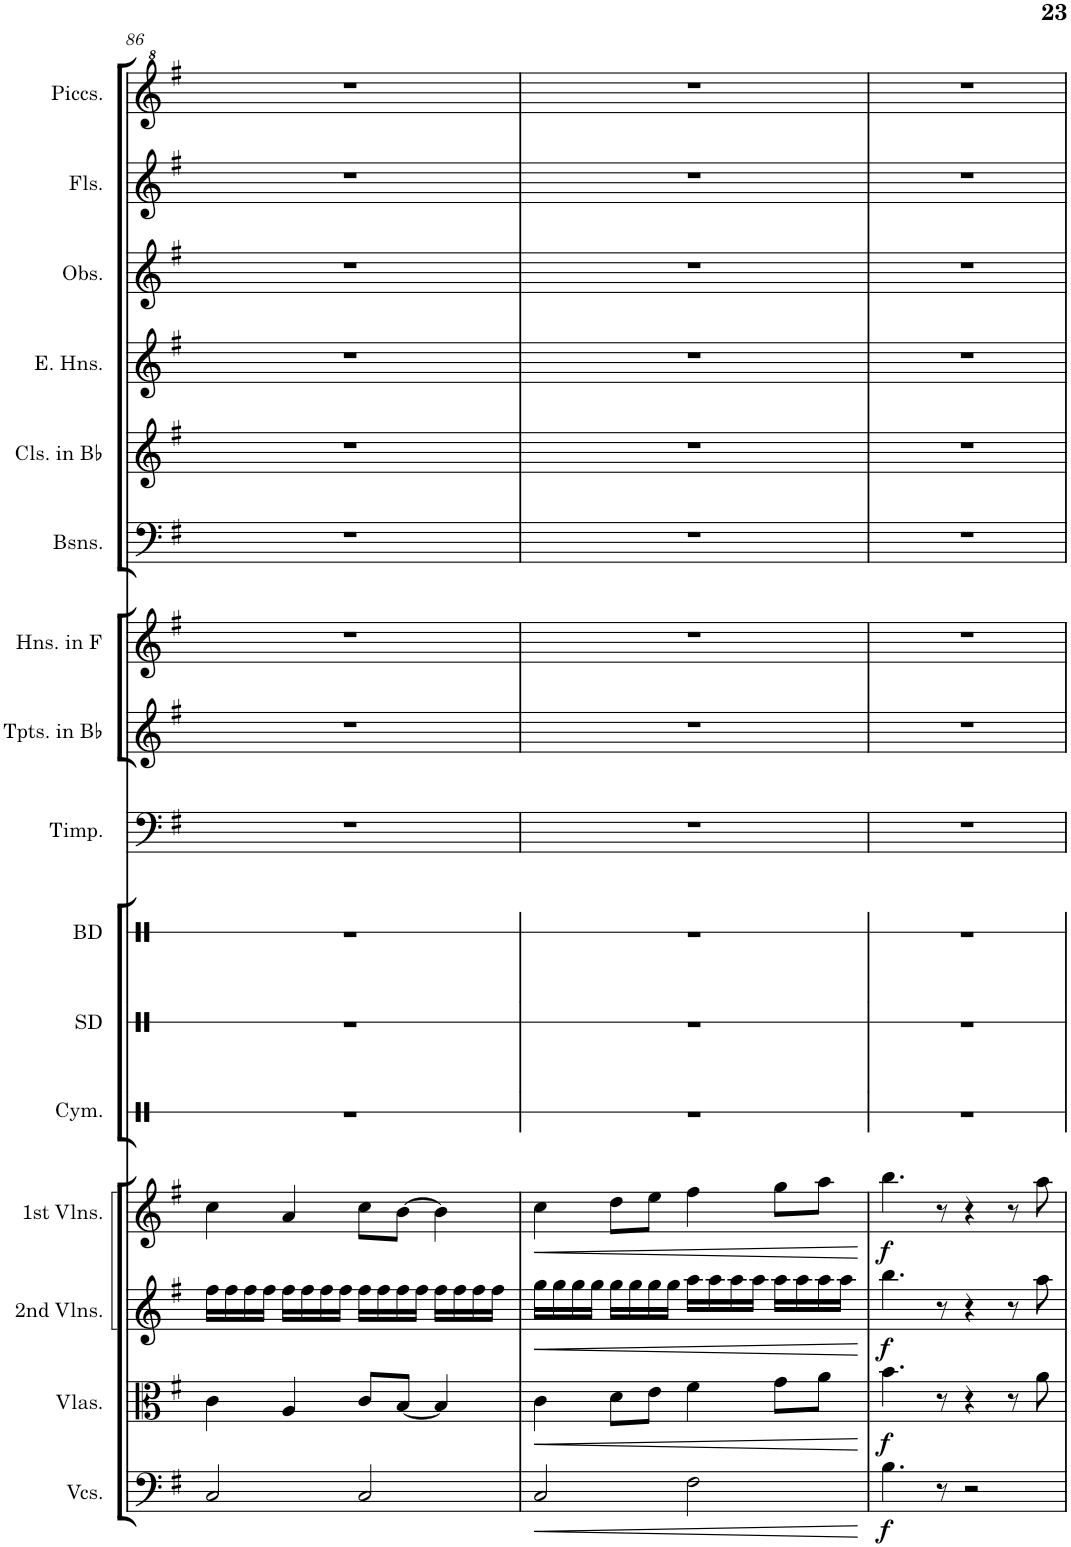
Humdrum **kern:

**kern	**dynam	**kern	**dynam	**kern	**dynam	**kern	**dynam	**kern	**kern	**kern	**kern	**kern	**kern	**kern	**kern	**kern	**kern	**kern	**kern
*part16	*part16	*part15	*part15	*part14	*part14	*part13	*part13	*part12	*part11	*part10	*part9	*part8	*part7	*part6	*part5	*part4	*part3	*part2	*part1
*staff16	*staff16	*staff15	*staff15	*staff14	*staff14	*staff13	*staff13	*staff12	*staff11	*staff10	*staff9	*staff8	*staff7	*staff6	*staff5	*staff4	*staff3	*staff2	*staff1
*I"Violoncellos	*	*I"Violas	*	*I"2nd Violins	*	*I"1st Violins	*	*I"Cymbals	*I"Snare Drum	*I"Bass Drum	*I"Timpani	*I"Trumpets in Bb	*I"Horns in F	*I"Bassoons	*I"Clarinets in Bb	*I"English Horns	*I"Oboes	*I"Flutes	*I"Piccolos
*I'Vcs.	*	*I'Vlas.	*	*I'2nd Vlns.	*	*I'1st Vlns.	*	*I'Cym.	*I'SD	*I'BD	*I'Timp.	*I'Tpts. in Bb	*I'Hns. in F	*I'Bsns.	*I'Cls. in Bb	*I'E. Hns.	*I'Obs.	*I'Fls.	*I'Piccs.
!!LO:PB:g=z
*clefF4	*	*clefC3	*	*clefG2	*	*clefG2	*	*clefX	*clefX	*clefX	*clefF4	*clefG2	*clefG2	*clefF4	*clefG2	*clefG2	*clefG2	*clefG2	*clefG^2
*	*	*	*	*	*	*	*	*	*	*	*	*Trd1c2	*Trd4c7	*	*Trd1c2	*Trd4c7	*	*	*Trd-7c-12
*k[f#]	*	*k[f#]	*	*k[f#]	*	*k[f#]	*	*k[]	*k[]	*k[]	*k[f#]	*k[f#]	*k[f#]	*k[f#]	*k[f#]	*k[f#]	*k[f#]	*k[f#]	*k[f#]
*M4/4	*	*M4/4	*	*M4/4	*	*M4/4	*	*M4/4	*M4/4	*M4/4	*M4/4	*M4/4	*M4/4	*M4/4	*M4/4	*M4/4	*M4/4	*M4/4	*M4/4
*met(c)	*	*met(c)	*	*met(c)	*	*met(c)	*	*met(c)	*met(c)	*met(c)	*met(c)	*met(c)	*met(c)	*met(c)	*met(c)	*met(c)	*met(c)	*met(c)	*met(c)
=86	=86	=86	=86	=86	=86	=86	=86	=86	=86	=86	=86	=86	=86	=86	=86	=86	=86	=86	=86
2C/	.	4c\	.	16ff#\LL	.	4cc\	.	1r	1r	1r	1r	1r	1r	1r	1r	1r	1r	1r	1r
.	.	.	.	16ff#\	.	.	.	.	.	.	.	.	.	.	.	.	.	.	.
.	.	.	.	16ff#\	.	.	.	.	.	.	.	.	.	.	.	.	.	.	.
.	.	.	.	16ff#\JJ	.	.	.	.	.	.	.	.	.	.	.	.	.	.	.
.	.	4A/	.	16ff#\LL	.	4a/	.	.	.	.	.	.	.	.	.	.	.	.	.
.	.	.	.	16ff#\	.	.	.	.	.	.	.	.	.	.	.	.	.	.	.
.	.	.	.	16ff#\	.	.	.	.	.	.	.	.	.	.	.	.	.	.	.
.	.	.	.	16ff#\JJ	.	.	.	.	.	.	.	.	.	.	.	.	.	.	.
2C/	.	8c/L	.	16ff#\LL	.	8cc\L	.	.	.	.	.	.	.	.	.	.	.	.	.
.	.	.	.	16ff#\	.	.	.	.	.	.	.	.	.	.	.	.	.	.	.
.	.	[8B/J	.	16ff#\	.	[8b\J	.	.	.	.	.	.	.	.	.	.	.	.	.
.	.	.	.	16ff#\JJ	.	.	.	.	.	.	.	.	.	.	.	.	.	.	.
.	.	4B/]	.	16ff#\LL	.	4b\]	.	.	.	.	.	.	.	.	.	.	.	.	.
.	.	.	.	16ff#\	.	.	.	.	.	.	.	.	.	.	.	.	.	.	.
.	.	.	.	16ff#\	.	.	.	.	.	.	.	.	.	.	.	.	.	.	.
.	.	.	.	16ff#\JJ	.	.	.	.	.	.	.	.	.	.	.	.	.	.	.
=87	=87	=87	=87	=87	=87	=87	=87	=87	=87	=87	=87	=87	=87	=87	=87	=87	=87	=87	=87
!	!LO:HP:b	!	!LO:HP:b	!	!LO:HP:b	!	!LO:HP:b	!	!	!	!	!	!	!	!	!	!	!	!
2C/	<	4c\	<	16gg\LL	<	4cc\	<	1r	1r	1r	1r	1r	1r	1r	1r	1r	1r	1r	1r
.	.	.	.	16gg\	.	.	.	.	.	.	.	.	.	.	.	.	.	.	.
.	.	.	.	16gg\	.	.	.	.	.	.	.	.	.	.	.	.	.	.	.
.	.	.	.	16gg\JJ	.	.	.	.	.	.	.	.	.	.	.	.	.	.	.
.	.	8d\L	.	16gg\LL	.	8dd\L	.	.	.	.	.	.	.	.	.	.	.	.	.
.	.	.	.	16gg\	.	.	.	.	.	.	.	.	.	.	.	.	.	.	.
.	.	8e\J	.	16gg\	.	8ee\J	.	.	.	.	.	.	.	.	.	.	.	.	.
.	.	.	.	16gg\JJ	.	.	.	.	.	.	.	.	.	.	.	.	.	.	.
2F#\	.	4f#\	.	16aa\LL	.	4ff#\	.	.	.	.	.	.	.	.	.	.	.	.	.
.	.	.	.	16aa\	.	.	.	.	.	.	.	.	.	.	.	.	.	.	.
.	.	.	.	16aa\	.	.	.	.	.	.	.	.	.	.	.	.	.	.	.
.	.	.	.	16aa\JJ	.	.	.	.	.	.	.	.	.	.	.	.	.	.	.
.	.	8g\L	.	16aa\LL	.	8gg\L	.	.	.	.	.	.	.	.	.	.	.	.	.
.	.	.	.	16aa\	.	.	.	.	.	.	.	.	.	.	.	.	.	.	.
.	.	8a\J	.	16aa\	.	8aa\J	.	.	.	.	.	.	.	.	.	.	.	.	.
.	.	.	.	16aa\JJ	.	.	.	.	.	.	.	.	.	.	.	.	.	.	.
.	[	.	[	.	[	.	[	.	.	.	.	.	.	.	.	.	.	.	.
=88	=88	=88	=88	=88	=88	=88	=88	=88	=88	=88	=88	=88	=88	=88	=88	=88	=88	=88	=88
!	!LO:DY:b	!	!LO:DY:b	!	!LO:DY:b	!	!LO:DY:b	!	!	!	!	!	!	!	!	!	!	!	!
4.B\	f	4.b\	f	4.bb\	f	4.bb\	f	1r	1r	1r	1r	1r	1r	1r	1r	1r	1r	1r	1r
8r	.	8r	.	8r	.	8r	.	.	.	.	.	.	.	.	.	.	.	.	.
2r	.	4r	.	4r	.	4r	.	.	.	.	.	.	.	.	.	.	.	.	.
.	.	8r	.	8r	.	8r	.	.	.	.	.	.	.	.	.	.	.	.	.
.	.	8a\	.	8aa\	.	8aa\	.	.	.	.	.	.	.	.	.	.	.	.	.
=	=	=	=	=	=	=	=	=	=	=	=	=	=	=	=	=	=	=	=
*-	*-	*-	*-	*-	*-	*-	*-	*-	*-	*-	*-	*-	*-	*-	*-	*-	*-	*-	*-
